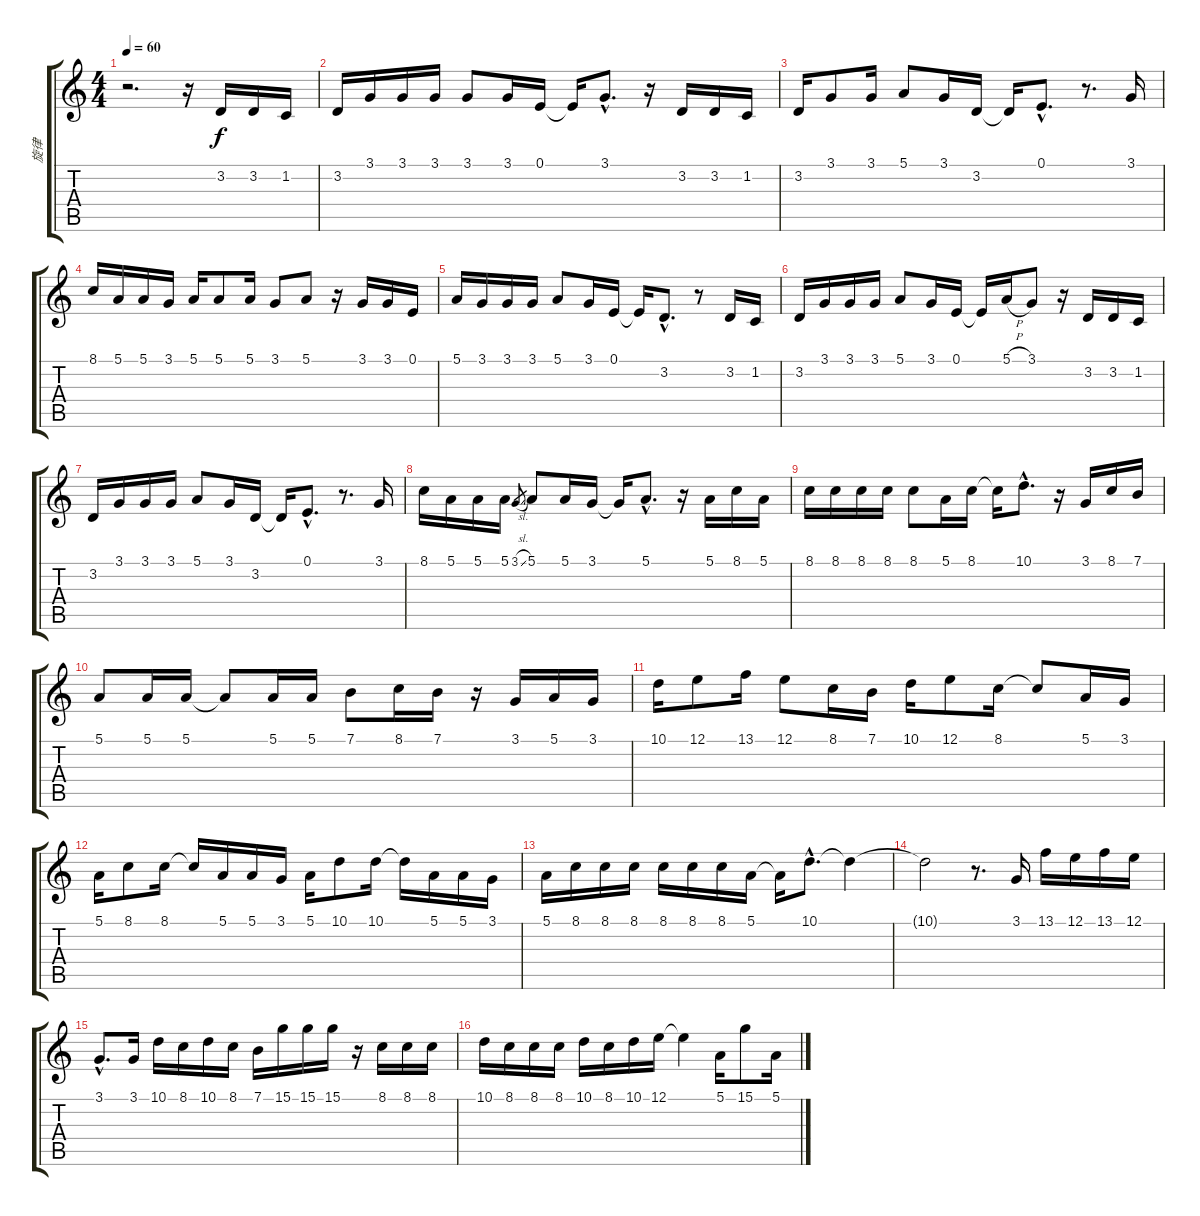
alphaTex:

\track ("旋律" "旋律") {instrument stringensemble1}
\staff {score tabs}
\tuning (E4 B3 G3 D3 A2 E2) {hide}
\ts (4 4)
\tempo 60
\clef g2
\ks c
r.2{d dy f instrument stringensemble1} r.16 3.2.16 3.2.16 1.2.16 |
3.2.16 3.1.16 3.1.16 3.1.16 3.1.8 3.1.16 0.1.16 0.1{t}.16 3.1{hac}.8{d} r.16 3.2.16 3.2.16 1.2.16 |
3.2.16 3.1.8 3.1.16 5.1.8 3.1.16 3.2.16 3.2{t}.16 0.1{hac}.8{d} r.8{d} 3.1.16 |
8.1.16 5.1.16 5.1.16 3.1.16 5.1.16 5.1.8 5.1.16 3.1.8 5.1.8 r.16 3.1.16 3.1.16 0.1.16 |
5.1.16 3.1.16 3.1.16 3.1.16 5.1.8 3.1.16 0.1.16 0.1{t}.16 3.2{hac}.8{d} r.8 3.2.16 1.2.16 |
3.2.16 3.1.16 3.1.16 3.1.16 5.1.8 3.1.16 0.1.16 0.1{t}.16 5.1{h}.16 3.1.8 r.16 3.2.16 3.2.16 1.2.16 |
3.2.16 3.1.16 3.1.16 3.1.16 5.1.8 3.1.16 3.2.16 3.2{t}.16 0.1{hac}.8{d} r.8{d} 3.1.16 |
8.1.16 5.1.16 5.1.16 5.1.16 3.1{sl}.8{gr} 5.1.8 5.1.16 3.1.16 3.1{t}.16 5.1{hac}.8{d} r.16 5.1.16 8.1.16 5.1.16 |
8.1.16 8.1.16 8.1.16 8.1.16 8.1.8 5.1.16 8.1.16 8.1{t}.16 10.1{hac}.8{d} r.16 3.1.16 8.1.16 7.1.16 |
5.1.8 5.1.16 5.1.16 5.1{t}.8 5.1.16 5.1.16 7.1.8 8.1.16 7.1.16 r.16 3.1.16 5.1.16 3.1.16 |
10.1.16 12.1.8 13.1.16 12.1.8 8.1.16 7.1.16 10.1.16 12.1.8 8.1.16 8.1{t}.8 5.1.16 3.1.16 |
5.1.16 8.1.8 8.1.16 8.1{t}.16 5.1.16 5.1.16 3.1.16 5.1.16 10.1.8 10.1.16 10.1{t}.16 5.1.16 5.1.16 3.1.16 |
5.1.16 8.1.16 8.1.16 8.1.16 8.1.16 8.1.16 8.1.16 5.1.16 5.1{t}.16 10.1{hac}.8{d} 10.1{t}.4 |
10.1{t}.2 r.8{d} 3.1.16 13.1.16 12.1.16 13.1.16 12.1.16 |
3.1{hac}.8{d} 3.1.16 10.1.16 8.1.16 10.1.16 8.1.16 7.1.16 15.1.16 15.1.16 15.1.16 r.16 8.1.16 8.1.16 8.1.16 |
10.1.16 8.1.16 8.1.16 8.1.16 10.1.16 8.1.16 10.1.16 12.1.16 12.1{t}.4 5.1.16 15.1.8 5.1.16
